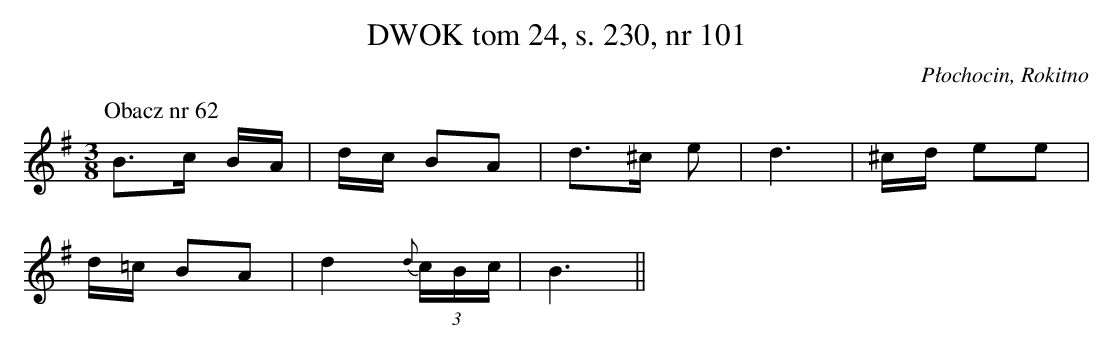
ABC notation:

X:1
T: DWOK tom 24, s. 230, nr 101
O: Płochocin, Rokitno
L: 1/16
M: 3/8
K: G
P:Obacz nr 62
B3c BA | dc B2A2 | d3^c e2 | d6 | ^cd e2e2 |
d=c B2A2 | d4 {d}(3cBc | B6 ||
